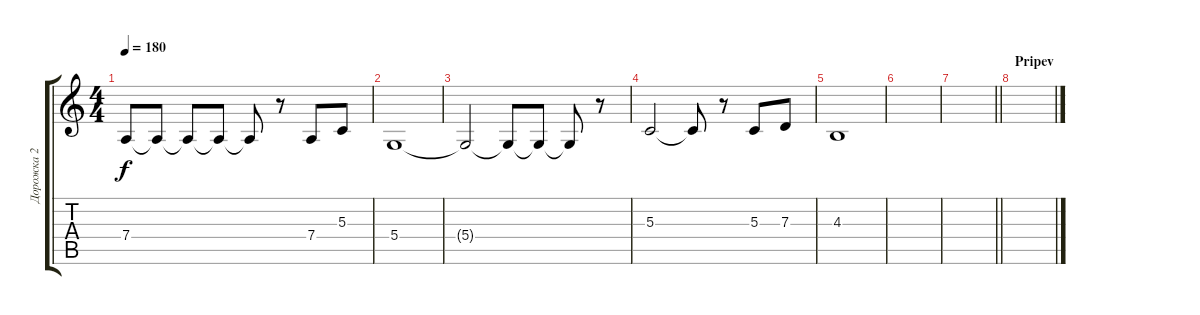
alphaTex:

\track ("Дорожка 2" "Дорожка 2") {instrument tuba}
\staff {score tabs}
\tuning (E4 B3 G3 D3 A2 E2) {hide}
\ts (4 4)
\tempo 180
\clef g2
\ks c
7.4{t}.8{dy f} 7.4{t}.8 7.4{t}.8 7.4{t}.8 7.4{t}.8 r.8 7.4.8 5.3.8 |
5.4.1 |
5.4{t}.2 5.4{t}.8 5.4{t}.8 5.4{t}.8 r.8 |
5.3.2 5.3{t}.8 r.8 5.3.8 7.3.8 |
4.3.1 |
|
\barLineRight lightlight
|
\section ("" "Pripev")
